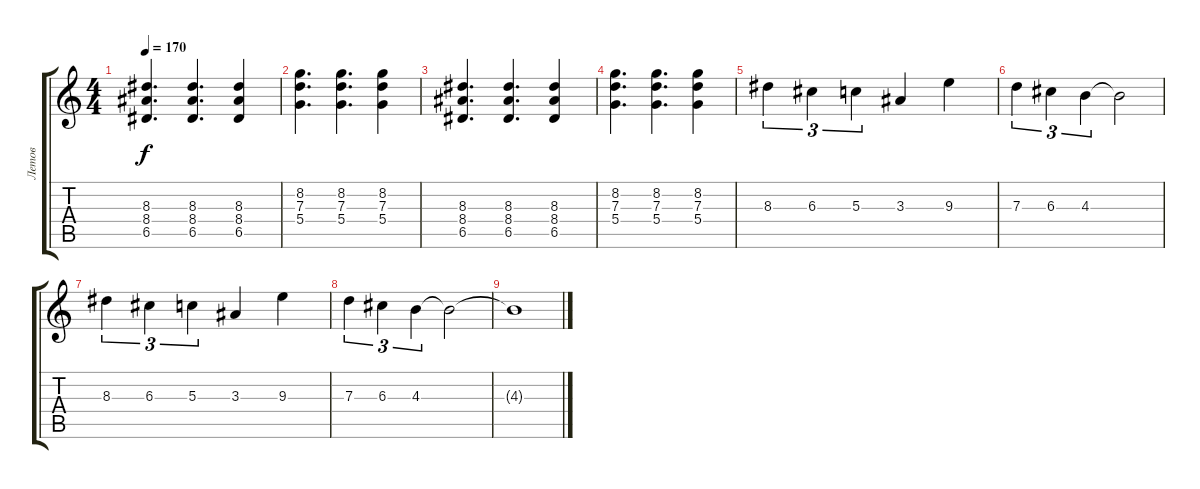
\track ("Летов" "Летов") {instrument distortionguitar}
\staff {score tabs}
\tuning (E4 B3 G3 D3 A2 E2) {hide}
\ts (4 4)
\tempo 170
\clef g2
\ks c
(8.3 8.4 6.5).4{d dy f} (8.3 8.4 6.5).4{d} (8.3 8.4 6.5).4 |
(8.2 7.3 5.4).4{d} (8.2 7.3 5.4).4{d} (8.2 7.3 5.4).4 |
(8.3 8.4 6.5).4{d} (8.3 8.4 6.5).4{d} (8.3 8.4 6.5).4 |
(8.2 7.3 5.4).4{d} (8.2 7.3 5.4).4{d} (8.2 7.3 5.4).4 |
8.3.4{tu (3 2)} 6.3.4{tu (3 2)} 5.3.4{tu (3 2)} 3.3.4 9.3.4 |
7.3.4{tu (3 2)} 6.3.4{tu (3 2)} 4.3.4{tu (3 2)} 4.3{t}.2 |
8.3.4{tu (3 2)} 6.3.4{tu (3 2)} 5.3.4{tu (3 2)} 3.3.4 9.3.4 |
7.3.4{tu (3 2)} 6.3.4{tu (3 2)} 4.3.4{tu (3 2)} 4.3{t}.2 |
4.3{t}.1
